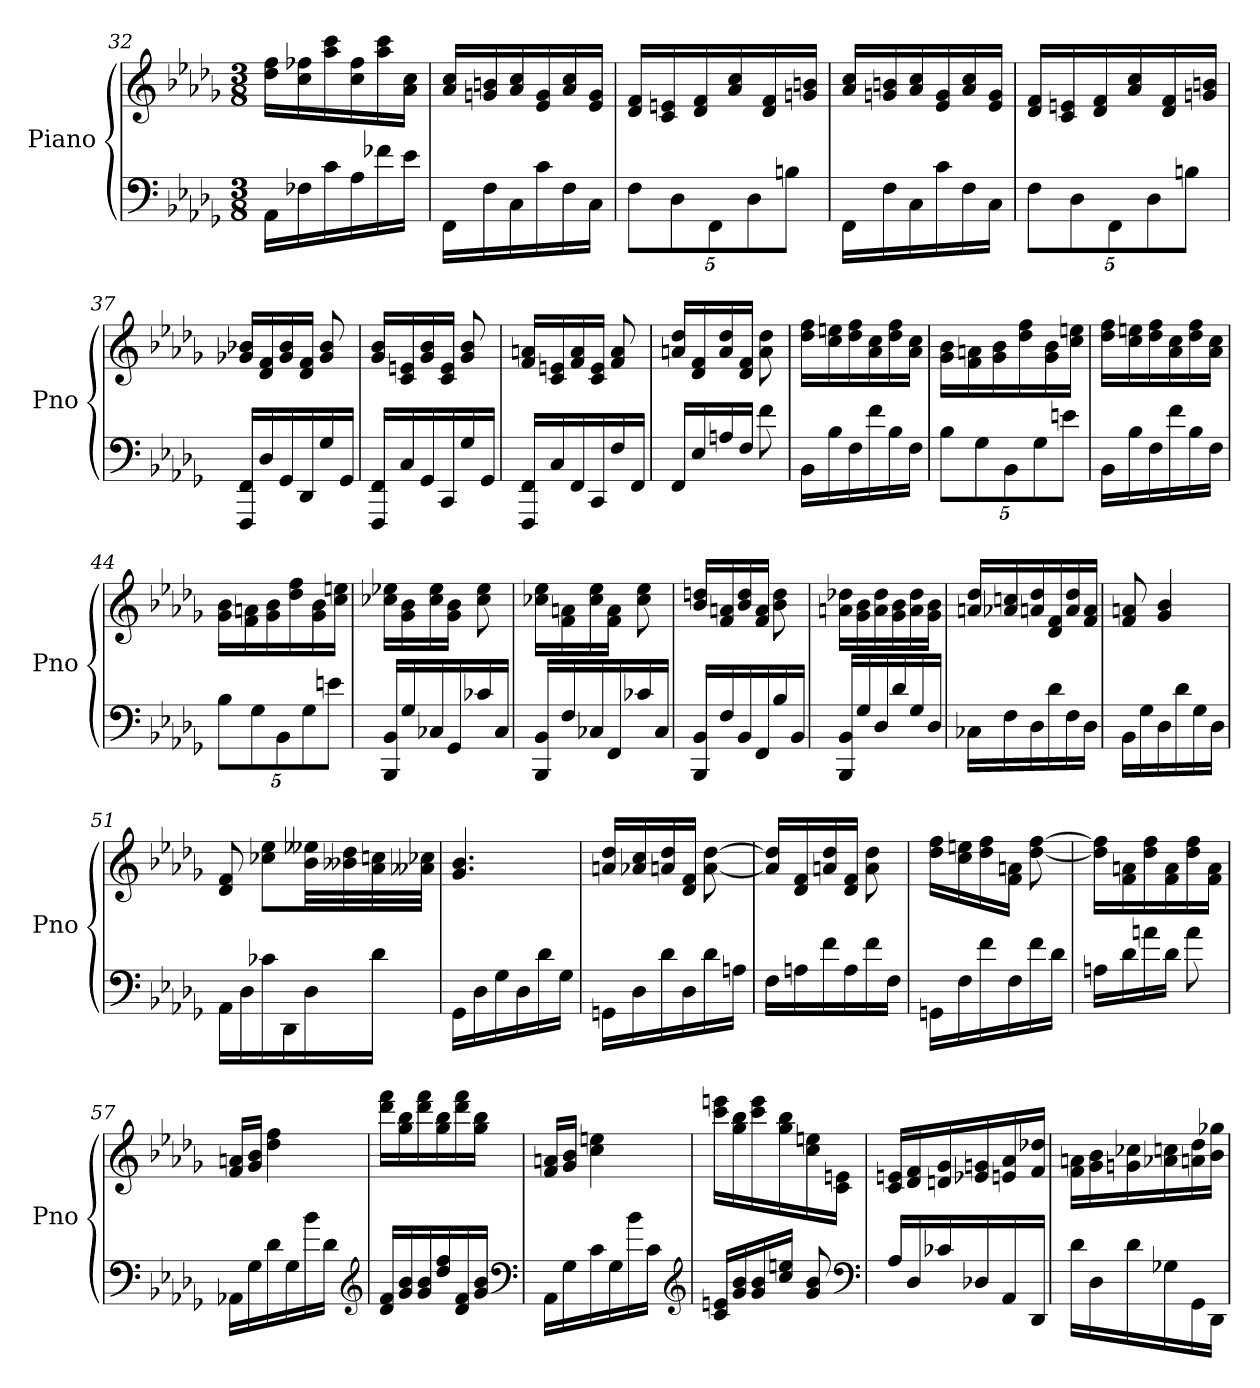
**kern	**kern
*part1	*part1
*staff2	*staff1
*I"Piano	*
*I'Pno	*
*clefF4	*clefG2
*k[b-e-a-d-g-]	*k[b-e-a-d-g-]
*D-:	*D-:
*M3/8	*M3/8
=32	=32
16AA-LL	16dd- 16ffLL
16F-X	16cc 16ff-X
16c	16aa- 16ccc
16A-	16cc 16ff-
16f-X	16aa- 16ccc
16e-JJ	16a- 16ccJJ
=33	=33
16FFLL	16a- 16ccLL
16F	16gn 16bn
16C	16a- 16cc
16c	16e- 16g
16F	16a- 16cc
16CJJ	16e- 16gJJ
=34	=34
40%3FL	16d- 16fLL
.	16c 16en
40%3D-	.
.	16d- 16f
40%3FF	.
.	16a- 16cc
40%3D-	.
.	16d- 16f
40%3BnJ	.
.	16gn 16bnJJ
=35	=35
16FFLL	16a- 16ccLL
16F	16gn 16bn
16C	16a- 16cc
16c	16e- 16g
16F	16a- 16cc
16CJJ	16e- 16gJJ
=36	=36
40%3FL	16d- 16fLL
.	16c 16en
40%3D-	.
.	16d- 16f
40%3FF	.
.	16a- 16cc
40%3D-	.
.	16d- 16f
40%3BnJ	.
.	16gn 16bnJJ
=37	=37
16FFF 16FFLL	16g-X 16b-XLL
16D-	16d- 16f
16GG-	16g- 16b-
16DD-	16d- 16fJJ
16G-	8g- 8b-
16GG-JJ	.
=38	=38
16FFF 16FFLL	16g- 16b-LL
16C	16c 16en
16GG-	16g- 16b-
16CC	16c 16eJJ
16G-	8g- 8b-
16GG-JJ	.
=39	=39
16FFF 16FFLL	16f 16anLL
16C	16c 16en
16FF	16f 16a
16CC	16c 16eJJ
16F	8f 8a
16FFJJ	.
=40	=40
16FFLL	16an 16dd-LL
16E-	16d- 16f
16An	16a 16dd-
16FJJ	16d- 16fJJ
8f	8a 8dd-
=41	=41
16BB-LL	16dd- 16ffLL
16B-	16cc 16een
16F	16dd- 16ff
16f	16a- 16cc
16B-	16dd- 16ff
16FJJ	16a- 16ccJJ
=42	=42
40%3B-L	16g- 16b-LL
.	16f 16an
40%3G-	.
.	16g- 16b-
40%3BB-	.
.	16dd- 16ff
40%3G-	.
.	16g- 16b-
40%3enJ	.
.	16cc 16eenJJ
=43	=43
16BB-LL	16dd- 16ffLL
16B-	16cc 16een
16F	16dd- 16ff
16f	16a- 16cc
16B-	16dd- 16ff
16FJJ	16a- 16ccJJ
=44	=44
40%3B-L	16g- 16b-LL
.	16f 16an
40%3G-	.
.	16g- 16b-
40%3BB-	.
.	16dd- 16ff
40%3G-	.
.	16g- 16b-
40%3enJ	.
.	16cc 16eenJJ
=45	=45
16BBB- 16BB-LL	16cc-X 16ee-XLL
16G-	16g- 16b-
16C-X	16cc- 16ee-
16GG-	16g- 16b-JJ
16c-X	8cc- 8ee-
16C-JJ	.
=46	=46
16BBB- 16BB-LL	16cc-X 16ee-LL
16F	16f 16an
16C-X	16cc- 16ee-
16FF	16f 16aJJ
16c-X	8cc- 8ee-
16C-JJ	.
=47	=47
16BBB- 16BB-LL	16b- 16ddnLL
16F	16f 16an
16BB-	16b- 16dd
16FF	16f 16aJJ
16B-	8b- 8dd
16BB-JJ	.
=48	=48
16BBB- 16BB-LL	16an 16dd-XLL
16G-	16g- 16b-
16D-	16a 16dd-
16d-	16g- 16b-
16G-	16a 16dd-
16D-JJ	16g- 16b-JJ
=49	=49
16C-XLL	16an 16dd-LL
16F	16a-X 16ccn
16D-	16an 16dd-
16d-	16d- 16f
16F	16a 16dd-
16D-JJ	16f 16aJJ
=50	=50
16BB-LL	8f 8an
16G-	.
16D-	4g- 4b-
16d-	.
16G-	.
16D-JJ	.
=51	=51
16AA-LL	8d- 8f
16D-	.
16c-X	8cc-X 8ee-L
16DD-	.
16D-	32b- 32ee--XLL
.	32b--X 32dd-
16d-JJ	32a- 32ccn
.	32a--X 32cc-XJJJ
=52	=52
16GG-LL	4.g- 4.b-
16D-	.
16G-	.
16D-	.
16d-	.
16G-JJ	.
=53	=53
16GGnLL	16an 16dd-LL
16D-	16a-X 16cc
16d-	16an 16dd-
16D-	16d- 16fJJ
16d-	[8a [8dd-
16AnJJ	.
=54	=54
16FLL	16a] 16dd-]LL
16An	16d- 16f
16f	16an 16dd-
16A	16d- 16fJJ
16f	8a 8dd-
16FJJ	.
=55	=55
16GGnLL	16dd- 16ffLL
16F	16cc 16een
16f	16dd- 16ff
16F	16f 16anJJ
16f	[8dd- [8ff
16d-JJ	.
=56	=56
16AnLL	16dd-] 16ff]LL
16d-	16f 16an
16an	16dd- 16ff
16d-JJ	16f 16a
8a	16dd- 16ff
.	16f 16aJJ
=57	=57
16AA-XLL	16f 16anLL
16G-	16g- 16b-JJ
16d-	4dd- 4ff
16G-	.
16b-	.
16d-JJ	.
*clefG2	*
=58	=58
16d- 16fLL	16ddd- 16fffLL
16g- 16b-	16gg- 16bb-
16g- 16b-	16ddd- 16fff
16dd- 16ff	16gg- 16bb-
16d- 16f	16ddd- 16fff
16g- 16b-JJ	16gg- 16bb-JJ
*clefF4	*
=59	=59
16AA-LL	16f 16anLL
16G-	16g- 16b-JJ
16c	4cc 4een
16G-	.
16b-	.
16cJJ	.
*clefG2	*
=60	=60
16c 16enLL	16ccc 16eeenLL
16g- 16b-	16gg- 16bb-
16g- 16b-	16ccc 16eee
16cc 16eenJJ	16gg- 16bb-
8g- 8b-	16cc 16een
.	16c 16enJJ
*clefF4	*
=61	=61
16A-LL	16c 16enLL
16D-	16d- 16f
16c-X	16dn 16g-
16D-X	16e-X 16gn
16AA-	16en 16a-
16DD-JJ	16f 16dd-XJJ
=62	=62
16d-LL	16f 16anLL
16D-	16g- 16b-
16d-	16gn 16cc-X
16G-X	16a-X 16ccn
16GG-	16an 16dd-
16DD-JJ	16b- 16gg-XJJ
=	=
*-	*-
